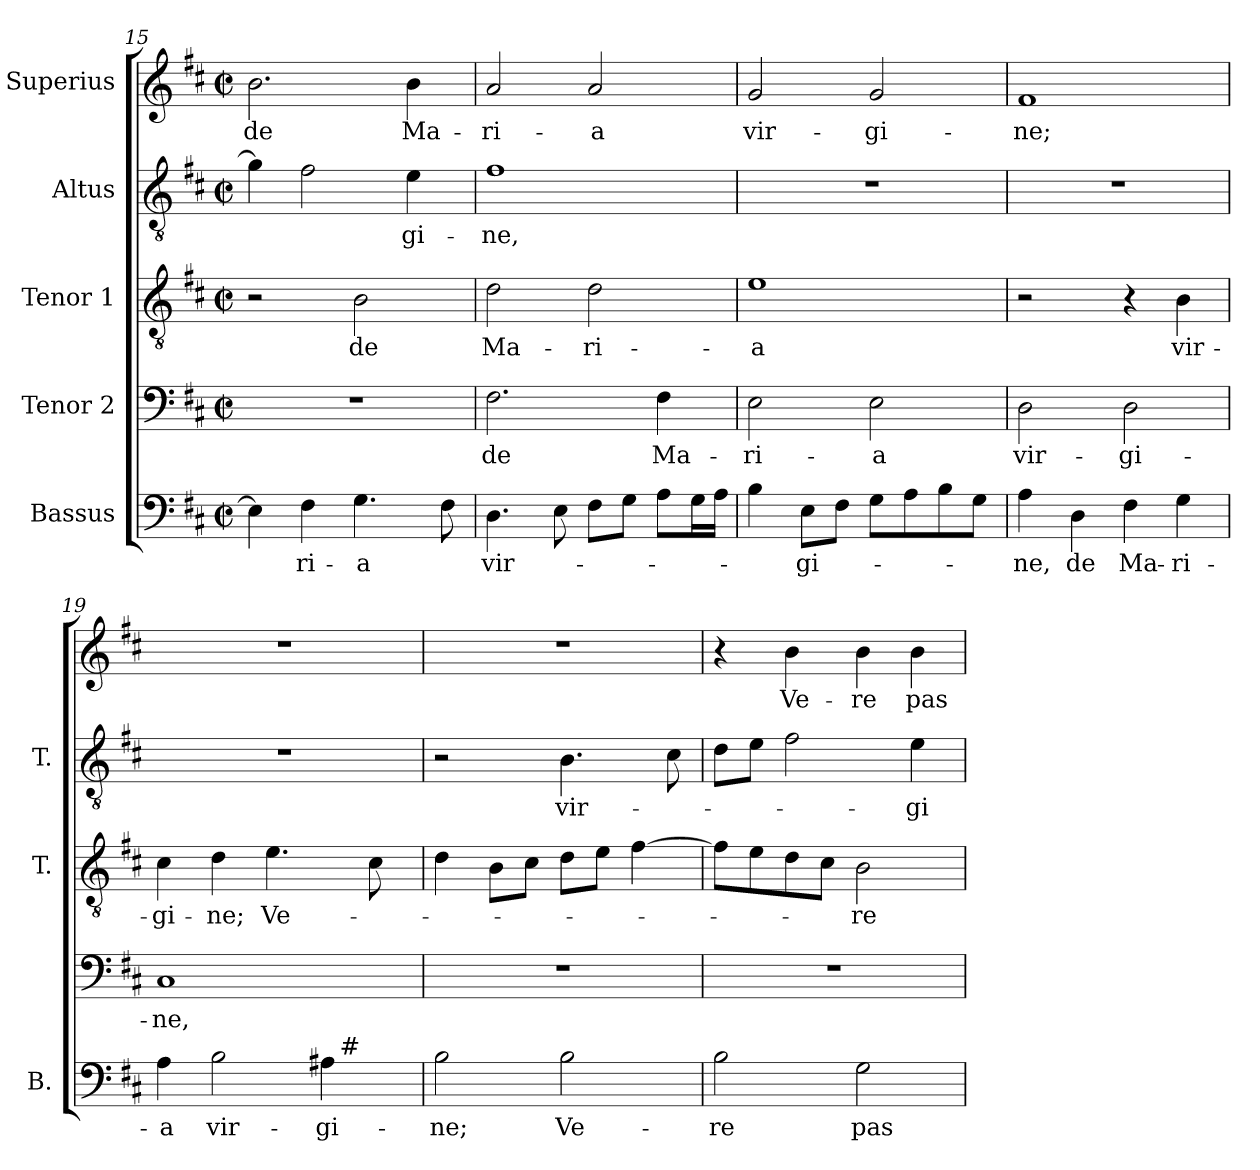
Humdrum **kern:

**kern	**text	**kern	**text	**kern	**text	**kern	**text	**kern	**text
*part5	*part5	*part4	*part4	*part3	*part3	*part2	*part2	*part1	*part1
*staff5	*staff5	*staff4	*staff4	*staff3	*staff3	*staff2	*staff2	*staff1	*staff1
*I"Bassus	*	*I"Tenor 2	*	*I"Tenor 1	*	*I"Altus	*	*I"Superius	*
*I'B.	*	*	*	*I'T.	*	*I'T.	*	*	*
*clefF4	*	*clefF4	*	*clefGv2	*	*clefGv2	*	*clefG2	*
*	*	*	*	*ITrd7c12	*	*ITrd7c12	*	*	*
*k[f#c#]	*	*k[f#c#]	*	*k[f#c#]	*	*k[f#c#]	*	*k[f#c#]	*
*D:	*	*D:	*	*D:	*	*D:	*	*D:	*
*M2/2	*	*M2/2	*	*M2/2	*	*M2/2	*	*M2/2	*
*met(c|)	*	*met(c|)	*	*met(c|)	*	*met(c|)	*	*met(c|)	*
=15	=15	=15	=15	=15	=15	=15	=15	=15	=15
!	!	!	!	!	!	!	!	!	!LO:LY:b:color=#000000
4Ei\]	.	1r	.	2r	.	4Gi\]	.	2.bi\	de
!	!LO:LY:b:color=#000000	!	!	!	!	!	!	!	!
4F#i\	-ri-	.	.	.	.	2F#i\	.	.	.
!	!LO:LY:b:color=#000000	!	!	!	!	!	!	!	!
!	!	!	!	!	!LO:LY:b:color=#000000	!	!	!	!
4.Gi\	-a	.	.	2BBi\	de	.	.	.	.
!	!	!	!	!	!	!	!LO:LY:b:color=#000000	!	!
!	!	!	!	!	!	!	!	!	!LO:LY:b:color=#000000
.	.	.	.	.	.	4Ei\	-gi-	4bi\	Ma-
8F#i\	.	.	.	.	.	.	.	.	.
=16	=16	=16	=16	=16	=16	=16	=16	=16	=16
!	!LO:LY:b:color=#000000	!	!	!	!	!	!	!	!
!	!	!	!LO:LY:b:color=#000000	!	!	!	!	!	!
!	!	!	!	!	!LO:LY:b:color=#000000	!	!	!	!
!	!	!	!	!	!	!	!LO:LY:b:color=#000000	!	!
!	!	!	!	!	!	!	!	!	!LO:LY:b:color=#000000
4.Di\	vir-	2.F#i\	de	2Di\	Ma-	1F#i	-ne,	2ai/	-ri-
8Ei\	.	.	.	.	.	.	.	.	.
!	!	!	!	!	!LO:LY:b:color=#000000	!	!	!	!
!	!	!	!	!	!	!	!	!	!LO:LY:b:color=#000000
8F#i\L	.	.	.	2Di\	-ri-	.	.	2ai/	-a
8Gi\J	.	.	.	.	.	.	.	.	.
!	!	!	!LO:LY:b:color=#000000	!	!	!	!	!	!
8Ai\L	.	4F#i\	Ma-	.	.	.	.	.	.
16Gi\L	.	.	.	.	.	.	.	.	.
16Ai\JJ	.	.	.	.	.	.	.	.	.
=17	=17	=17	=17	=17	=17	=17	=17	=17	=17
!	!	!	!LO:LY:b:color=#000000	!	!	!	!	!	!
!	!	!	!	!	!LO:LY:b:color=#000000	!	!	!	!
!	!	!	!	!	!	!	!	!	!LO:LY:b:color=#000000
4Bi\	.	2Ei\	-ri-	1Ei	-a	1r	.	2gi/	vir-
!	!LO:LY:b:color=#000000	!	!	!	!	!	!	!	!
8Ei\L	-gi-	.	.	.	.	.	.	.	.
8F#i\J	.	.	.	.	.	.	.	.	.
!	!	!	!LO:LY:b:color=#000000	!	!	!	!	!	!
!	!	!	!	!	!	!	!	!	!LO:LY:b:color=#000000
8Gi\L	.	2Ei\	-a	.	.	.	.	2gi/	-gi-
8Ai\	.	.	.	.	.	.	.	.	.
8Bi\	.	.	.	.	.	.	.	.	.
8Gi\J	.	.	.	.	.	.	.	.	.
=18	=18	=18	=18	=18	=18	=18	=18	=18	=18
!	!LO:LY:b:color=#000000	!	!	!	!	!	!	!	!
!	!	!	!LO:LY:b:color=#000000	!	!	!	!	!	!
!	!	!	!	!	!	!	!	!	!LO:LY:b:color=#000000
4Ai\	-ne,	2Di\	vir-	2r	.	1r	.	1f#i	-ne;
!	!LO:LY:b:color=#000000	!	!	!	!	!	!	!	!
4Di\	de	.	.	.	.	.	.	.	.
!	!LO:LY:b:color=#000000	!	!	!	!	!	!	!	!
!	!	!	!LO:LY:b:color=#000000	!	!	!	!	!	!
4F#i\	Ma-	2Di\	-gi-	4r	.	.	.	.	.
!	!LO:LY:b:color=#000000	!	!	!	!	!	!	!	!
!	!	!	!	!	!LO:LY:b:color=#000000	!	!	!	!
4Gi\	-ri-	.	.	4BBi\	vir-	.	.	.	.
=19	=19	=19	=19	=19	=19	=19	=19	=19	=19
!	!LO:LY:b:color=#000000	!	!	!	!	!	!	!	!
!	!	!	!LO:LY:b:color=#000000	!	!	!	!	!	!
!	!	!	!	!	!LO:LY:b:color=#000000	!	!	!	!
*^	*	*	*	*	*	*	*	*	*
4Ai\	2ryy	-a	1C#i	-ne,	4C#i\	-gi-	1r	.	1r	.
!	!	!LO:LY:b:color=#000000	!	!	!	!	!	!	!	!
!	!	!	!	!	!	!LO:LY:b:color=#000000	!	!	!	!
2Bi\	.	vir-	.	.	4Di\	-ne;	.	.	.	.
!	!	!	!	!	!	!LO:LY:b:color=#000000	!	!	!	!
.	4ryy	.	.	.	4.Ei\	Ve-	.	.	.	.
!	!	!LO:LY:b:color=#000000	!	!	!	!	!	!	!	!
4A#i\	32ryy	-gi-	.	.	.	.	.	.	.	.
.	256ryy	.	.	.	.	.	.	.	.	.
!	!LO:TX:a:t=#	!	!	!	!	!	!	!	!	!
.	8ryy	.	.	.	.	.	.	.	.	.
.	.	.	.	.	8C#i\	.	.	.	.	.
.	16ryy	.	.	.	.	.	.	.	.	.
.	64..ryy	.	.	.	.	.	.	.	.	.
*v	*v	*	*	*	*	*	*	*	*	*
!!LO:LB:g=z
=20	=20	=20	=20	=20	=20	=20	=20	=20	=20
*^	*	*	*	*	*	*	*	*	*
!	!	!LO:LY:b:color=#000000	!	!	!	!	!	!	!	!
*v	*v	*	*	*	*	*	*	*	*	*
2Bi\	-ne;	1r	.	4Di\	.	2r	.	1r	.
.	.	.	.	8BBi\L	.	.	.	.	.
.	.	.	.	8C#i\J	.	.	.	.	.
!	!LO:LY:b:color=#000000	!	!	!	!	!	!	!	!
!	!	!	!	!	!	!	!LO:LY:b:color=#000000	!	!
2Bi\	Ve-	.	.	8Di\L	.	4.BBi\	vir-	.	.
.	.	.	.	8Ei\J	.	.	.	.	.
.	.	.	.	[>4F#i\	.	.	.	.	.
.	.	.	.	.	.	8C#i\	.	.	.
=21	=21	=21	=21	=21	=21	=21	=21	=21	=21
!	!LO:LY:b:color=#000000	!	!	!	!	!	!	!	!
2Bi\	-re	1r	.	8F#i\L]	.	8Di\L	.	4r	.
.	.	.	.	8Ei\	.	8Ei\J	.	.	.
!	!	!	!	!	!	!	!	!	!LO:LY:b:color=#000000
.	.	.	.	8Di\	.	2F#i\	.	4bi\	Ve-
.	.	.	.	8C#i\J	.	.	.	.	.
!	!LO:LY:b:color=#000000	!	!	!	!	!	!	!	!
!	!	!	!	!	!LO:LY:b:color=#000000	!	!	!	!
!	!	!	!	!	!	!	!	!	!LO:LY:b:color=#000000
2Gi\	pas-	.	.	2BBi\	-re	.	.	4bi\	-re
!	!	!	!	!	!	!	!LO:LY:b:color=#000000	!	!
!	!	!	!	!	!	!	!	!	!LO:LY:b:color=#000000
.	.	.	.	.	.	4Ei\	-gi-	4bi\	pas-
=	=	=	=	=	=	=	=	=	=
*-	*-	*-	*-	*-	*-	*-	*-	*-	*-
